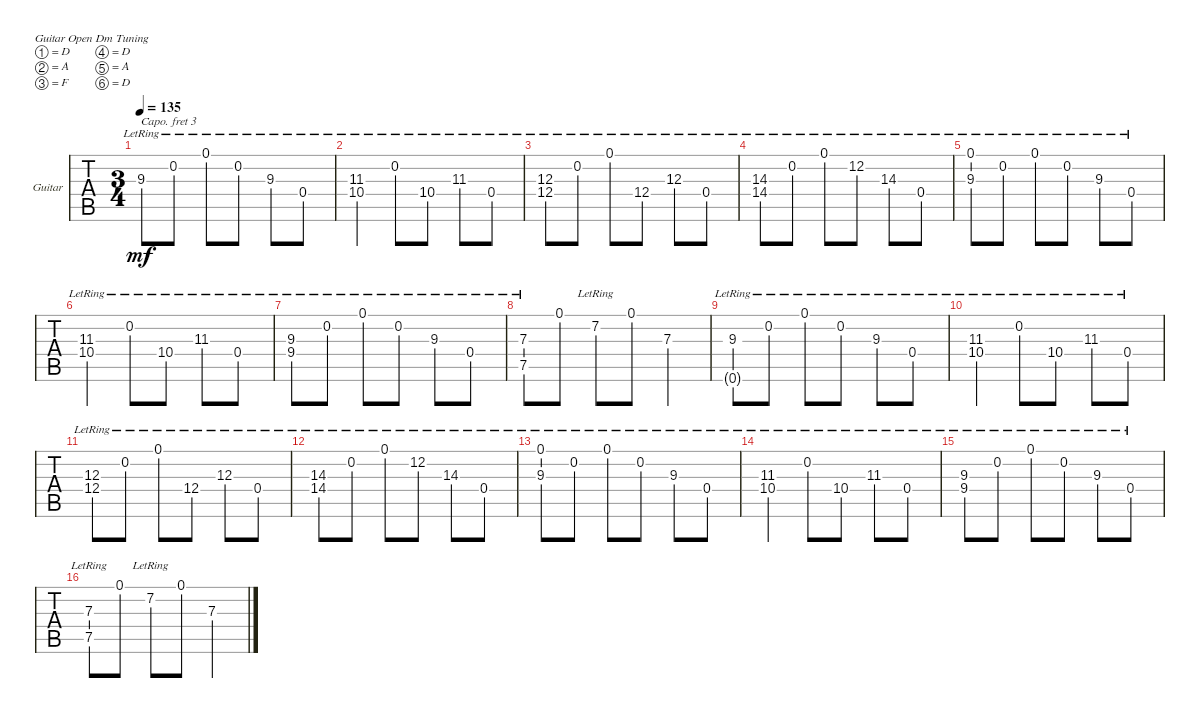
\defaultSystemsLayout 4
\bracketExtendMode groupsimilarinstruments
\firstSystemTrackNameOrientation horizontal
\otherSystemsTrackNameOrientation horizontal
\track ("Guitar" "Guitar") {instrument electricguitarclean}
\staff {tabs}
\capo 3
\tuning (D4 A3 F3 D3 A2 D2)
\ts (3 4)
\tempo 135
\clef g2
\ks c
9.3{lr}.8{dy mf instrument electricguitarclean} 0.2{lr}.8 0.1{lr}.8 0.2{lr}.8 9.3{lr}.8 0.4{lr}.8 |
(11.3{lr} 10.4{lr}).4 0.2{lr}.8 10.4{lr}.8 11.3{lr}.8 0.4{lr}.8 |
(12.3{lr} 12.4{lr}).8 0.2{lr}.8 0.1{lr}.8 12.4{lr}.8 12.3{lr}.8 0.4{lr}.8 |
(14.3{lr} 14.4{lr}).8 0.2{lr}.8 0.1{lr}.8 12.2{lr}.8 14.3{lr}.8 0.4{lr}.8 |
(9.3{lr} 0.1{lr}).8 0.2{lr}.8 0.1{lr}.8 0.2{lr}.8 9.3{lr}.8 0.4{lr}.8 |
(11.3{lr} 10.4{lr}).4 0.2{lr}.8 10.4{lr}.8 11.3{lr}.8 0.4{lr}.8 |
(9.3{lr} 9.4{lr}).8 0.2{lr}.8 0.1{lr}.8 0.2{lr}.8 9.3{lr}.8 0.4{lr}.8 |
(7.5{lr} 7.3).8 0.1.8 7.2{lr}.8 0.1.8 7.3.4 |
(9.3{lr} 0.6{g lr}).8 0.2{lr}.8 0.1{lr}.8 0.2{lr}.8 9.3{lr}.8 0.4{lr}.8 |
(11.3{lr} 10.4{lr}).4 0.2{lr}.8 10.4{lr}.8 11.3{lr}.8 0.4{lr}.8 |
(12.3{lr} 12.4{lr}).8 0.2{lr}.8 0.1{lr}.8 12.4{lr}.8 12.3{lr}.8 0.4{lr}.8 |
(14.3{lr} 14.4{lr}).8 0.2{lr}.8 0.1{lr}.8 12.2{lr}.8 14.3{lr}.8 0.4{lr}.8 |
(9.3{lr} 0.1{lr}).8 0.2{lr}.8 0.1{lr}.8 0.2{lr}.8 9.3{lr}.8 0.4{lr}.8 |
(11.3{lr} 10.4{lr}).4 0.2{lr}.8 10.4{lr}.8 11.3{lr}.8 0.4{lr}.8 |
(9.3{lr} 9.4{lr}).8 0.2{lr}.8 0.1{lr}.8 0.2{lr}.8 9.3{lr}.8 0.4{lr}.8 |
(7.5{lr} 7.3).8 0.1.8 7.2{lr}.8 0.1.8 7.3.4
